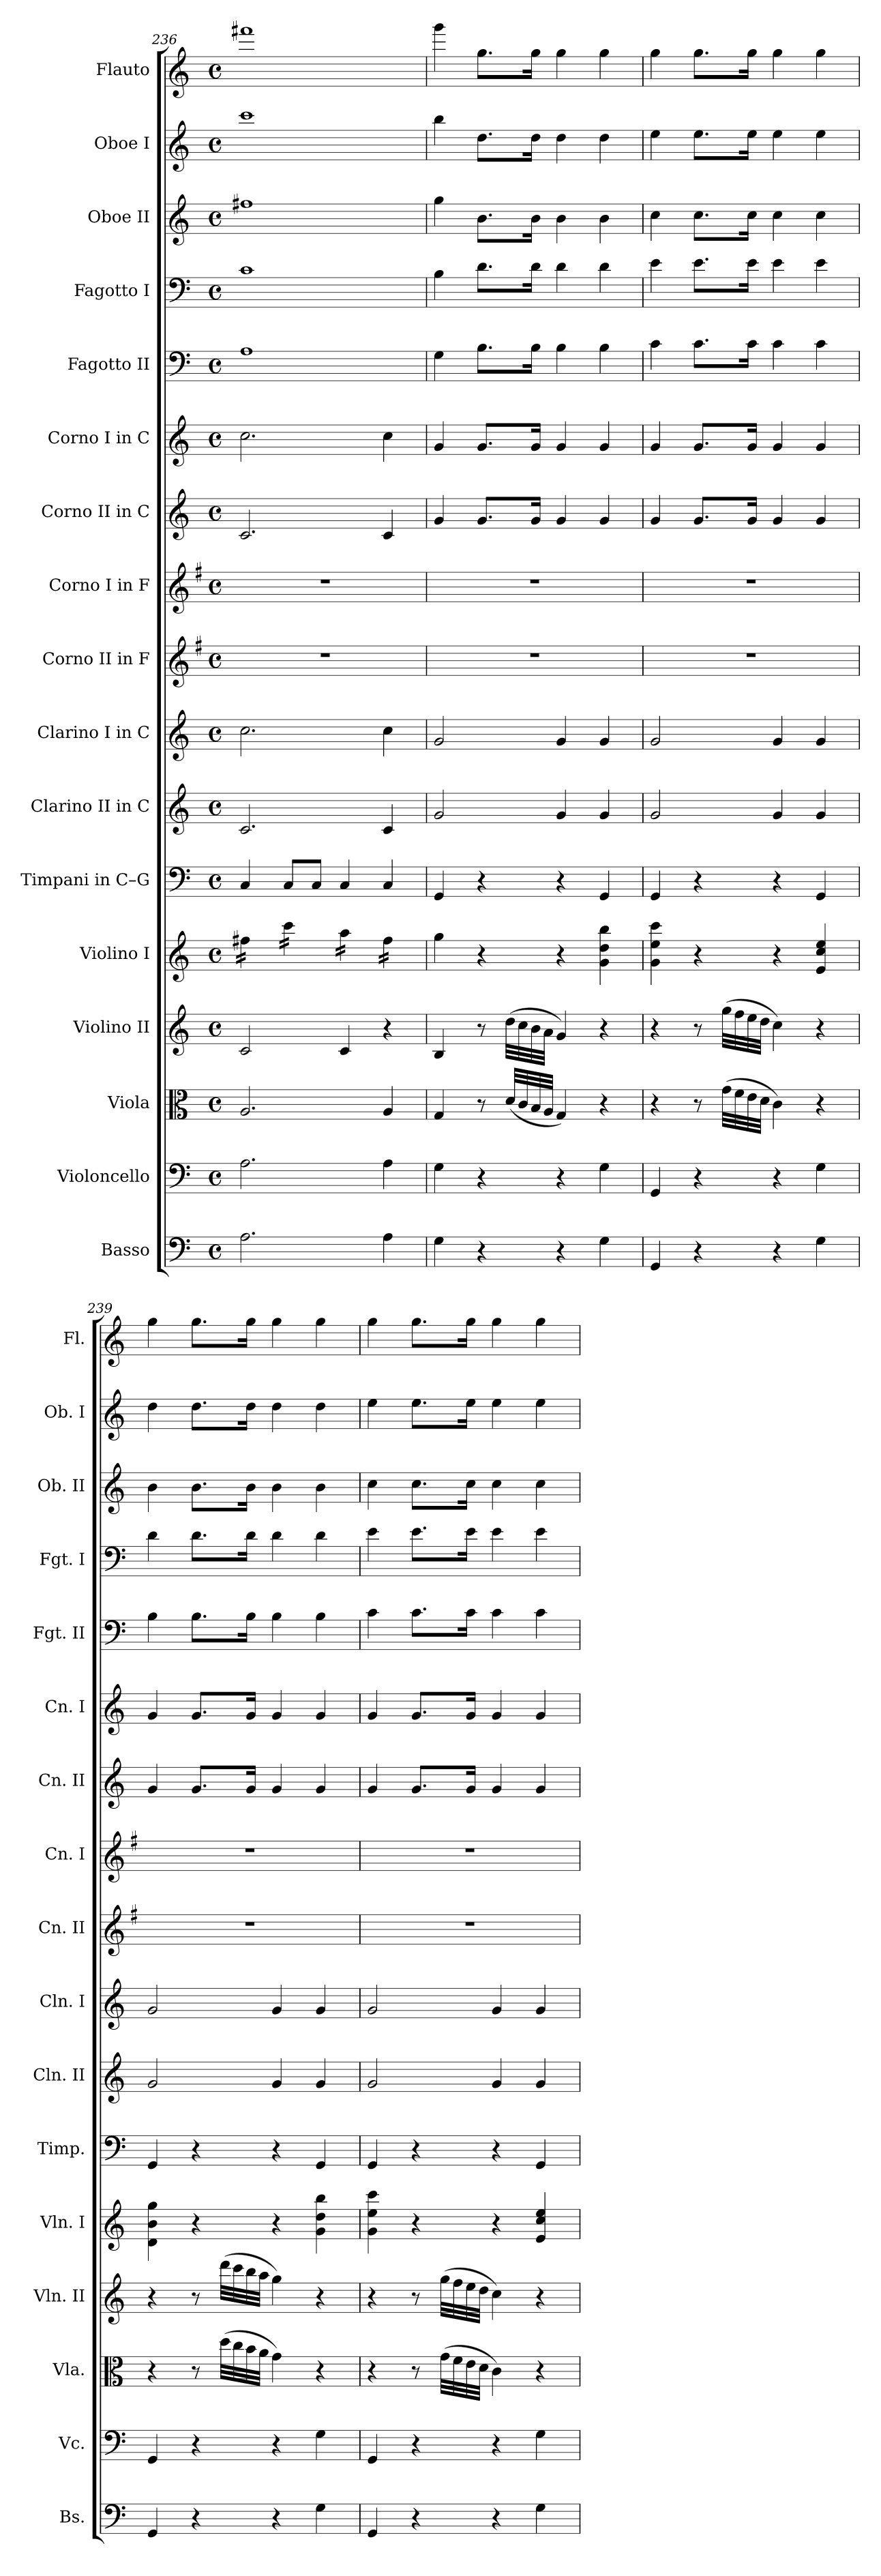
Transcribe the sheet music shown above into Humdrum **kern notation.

**kern	**kern	**kern	**kern	**kern	**kern	**kern	**kern	**kern	**kern	**kern	**kern	**kern	**kern	**kern	**kern	**kern
*part17	*part16	*part15	*part14	*part13	*part12	*part11	*part10	*part9	*part8	*part7	*part6	*part5	*part4	*part3	*part2	*part1
*staff17	*staff16	*staff15	*staff14	*staff13	*staff12	*staff11	*staff10	*staff9	*staff8	*staff7	*staff6	*staff5	*staff4	*staff3	*staff2	*staff1
*I"Basso	*I"Violoncello	*I"Viola	*I"Violino II	*I"Violino I	*I"Timpani in C–G	*I"Clarino II in C	*I"Clarino I in C	*I"Corno II in F	*I"Corno I in F	*I"Corno II in C	*I"Corno I in C	*I"Fagotto II	*I"Fagotto I	*I"Oboe II	*I"Oboe I	*I"Flauto
*I'Bs.	*I'Vc.	*I'Vla.	*I'Vln. II	*I'Vln. I	*I'Timp.	*I'Cln. II	*I'Cln. I	*I'Cn. II	*I'Cn. I	*I'Cn. II	*I'Cn. I	*I'Fgt. II	*I'Fgt. I	*I'Ob. II	*I'Ob. I	*I'Fl.
!!LO:PB:g=z
*clefF4	*clefF4	*clefC3	*clefG2	*clefG2	*clefF4	*clefG2	*clefG2	*clefG2	*clefG2	*clefG2	*clefG2	*clefF4	*clefF4	*clefG2	*clefG2	*clefG2
*ITrd7c12	*	*	*	*	*	*	*	*ITrd4c7	*ITrd4c7	*ITrd7c12	*ITrd7c12	*	*	*	*	*
*k[]	*k[]	*k[]	*k[]	*k[]	*k[]	*k[]	*k[]	*k[]	*k[]	*k[]	*k[]	*k[]	*k[]	*k[]	*k[]	*k[]
*M4/4	*M4/4	*M4/4	*M4/4	*M4/4	*M4/4	*M4/4	*M4/4	*M4/4	*M4/4	*M4/4	*M4/4	*M4/4	*M4/4	*M4/4	*M4/4	*M4/4
*met(c)	*met(c)	*met(c)	*met(c)	*met(c)	*met(c)	*met(c)	*met(c)	*met(c)	*met(c)	*met(c)	*met(c)	*met(c)	*met(c)	*met(c)	*met(c)	*met(c)
=236	=236	=236	=236	=236	=236	=236	=236	=236	=236	=236	=236	=236	=236	=236	=236	=236
*	*	*	*	*tremolo	*	*	*	*	*	*	*	*	*	*	*	*
2.AA\	2.A\	2.A/	2c/	16ff#X\LL	4C/	2.c/	2.cc\	1r	1r	2.C/	2.c\	1A	1c	1ff#X	1ccc	1fff#X
.	.	.	.	16ff#X\	.	.	.	.	.	.	.	.	.	.	.	.
.	.	.	.	16ff#X\	.	.	.	.	.	.	.	.	.	.	.	.
.	.	.	.	16ff#X\JJ	.	.	.	.	.	.	.	.	.	.	.	.
.	.	.	.	16ccc\LL	8C/L	.	.	.	.	.	.	.	.	.	.	.
.	.	.	.	16ccc\	.	.	.	.	.	.	.	.	.	.	.	.
.	.	.	.	16ccc\	8C/J	.	.	.	.	.	.	.	.	.	.	.
.	.	.	.	16ccc\JJ	.	.	.	.	.	.	.	.	.	.	.	.
.	.	.	4c/	16aa\LL	4C/	.	.	.	.	.	.	.	.	.	.	.
.	.	.	.	16aa\	.	.	.	.	.	.	.	.	.	.	.	.
.	.	.	.	16aa\	.	.	.	.	.	.	.	.	.	.	.	.
.	.	.	.	16aa\JJ	.	.	.	.	.	.	.	.	.	.	.	.
4AA\	4A\	4A/	4r	16ff#\LL	4C/	4c/	4cc\	.	.	4C/	4c\	.	.	.	.	.
.	.	.	.	16ff#\	.	.	.	.	.	.	.	.	.	.	.	.
.	.	.	.	16ff#\	.	.	.	.	.	.	.	.	.	.	.	.
.	.	.	.	16ff#\JJ	.	.	.	.	.	.	.	.	.	.	.	.
*	*	*	*	*Xtremolo	*	*	*	*	*	*	*	*	*	*	*	*
=237	=237	=237	=237	=237	=237	=237	=237	=237	=237	=237	=237	=237	=237	=237	=237	=237
4GG\	4G\	4G/	4B/	4gg\	4GG/	2g/	2g/	1r	1r	4G/	4G/	4G\	4B\	4gg\	4bb\	4ggg\
4r	4r	8r	8r	4r	4r	.	.	.	.	8.G/L	8.G/L	8.B\L	8.d\L	8.b\L	8.dd\L	8.gg\L
.	.	(32d/LLL	(32dd\LLL	.	.	.	.	.	.	.	.	.	.	.	.	.
.	.	32c/	32cc\	.	.	.	.	.	.	.	.	.	.	.	.	.
.	.	32B/	32b\	.	.	.	.	.	.	16G/Jk	16G/Jk	16B\Jk	16d\Jk	16b\Jk	16dd\Jk	16gg\Jk
.	.	32A/JJJ	32a\JJJ	.	.	.	.	.	.	.	.	.	.	.	.	.
4r	4r	4G/)	4g/)	4r	4r	4g/	4g/	.	.	4G/	4G/	4B\	4d\	4b\	4dd\	4gg\
4GG\	4G\	4r	4r	4g\ 4dd\ 4bb\	4GG/	4g/	4g/	.	.	4G/	4G/	4B\	4d\	4b\	4dd\	4gg\
=238	=238	=238	=238	=238	=238	=238	=238	=238	=238	=238	=238	=238	=238	=238	=238	=238
4GGG/	4GG/	4r	4r	4g\ 4ee\ 4ccc\	4GG/	2g/	2g/	1r	1r	4G/	4G/	4c\	4e\	4cc\	4ee\	4gg\
4r	4r	8r	8r	4r	4r	.	.	.	.	8.G/L	8.G/L	8.c\L	8.e\L	8.cc\L	8.ee\L	8.gg\L
.	.	(32g\LLL	(32gg\LLL	.	.	.	.	.	.	.	.	.	.	.	.	.
.	.	32f\	32ff\	.	.	.	.	.	.	.	.	.	.	.	.	.
.	.	32e\	32ee\	.	.	.	.	.	.	16G/Jk	16G/Jk	16c\Jk	16e\Jk	16cc\Jk	16ee\Jk	16gg\Jk
.	.	32d\JJJ	32dd\JJJ	.	.	.	.	.	.	.	.	.	.	.	.	.
4r	4r	4c\)	4cc\)	4r	4r	4g/	4g/	.	.	4G/	4G/	4c\	4e\	4cc\	4ee\	4gg\
4GG\	4G\	4r	4r	4e/ 4cc/ 4ee/	4GG/	4g/	4g/	.	.	4G/	4G/	4c\	4e\	4cc\	4ee\	4gg\
=239	=239	=239	=239	=239	=239	=239	=239	=239	=239	=239	=239	=239	=239	=239	=239	=239
4GGG/	4GG/	4r	4r	4d\ 4b\ 4gg\	4GG/	2g/	2g/	1r	1r	4G/	4G/	4B\	4d\	4b\	4dd\	4gg\
4r	4r	8r	8r	4r	4r	.	.	.	.	8.G/L	8.G/L	8.B\L	8.d\L	8.b\L	8.dd\L	8.gg\L
.	.	(32dd\LLL	(32ddd\LLL	.	.	.	.	.	.	.	.	.	.	.	.	.
.	.	32cc\	32ccc\	.	.	.	.	.	.	.	.	.	.	.	.	.
.	.	32b\	32bb\	.	.	.	.	.	.	16G/Jk	16G/Jk	16B\Jk	16d\Jk	16b\Jk	16dd\Jk	16gg\Jk
.	.	32a\JJJ	32aa\JJJ	.	.	.	.	.	.	.	.	.	.	.	.	.
4r	4r	4g\)	4gg\)	4r	4r	4g/	4g/	.	.	4G/	4G/	4B\	4d\	4b\	4dd\	4gg\
4GG\	4G\	4r	4r	4g\ 4dd\ 4bb\	4GG/	4g/	4g/	.	.	4G/	4G/	4B\	4d\	4b\	4dd\	4gg\
=240	=240	=240	=240	=240	=240	=240	=240	=240	=240	=240	=240	=240	=240	=240	=240	=240
4GGG/	4GG/	4r	4r	4g\ 4ee\ 4ccc\	4GG/	2g/	2g/	1r	1r	4G/	4G/	4c\	4e\	4cc\	4ee\	4gg\
4r	4r	8r	8r	4r	4r	.	.	.	.	8.G/L	8.G/L	8.c\L	8.e\L	8.cc\L	8.ee\L	8.gg\L
.	.	(32g\LLL	(32gg\LLL	.	.	.	.	.	.	.	.	.	.	.	.	.
.	.	32f\	32ff\	.	.	.	.	.	.	.	.	.	.	.	.	.
.	.	32e\	32ee\	.	.	.	.	.	.	16G/Jk	16G/Jk	16c\Jk	16e\Jk	16cc\Jk	16ee\Jk	16gg\Jk
.	.	32d\JJJ	32dd\JJJ	.	.	.	.	.	.	.	.	.	.	.	.	.
4r	4r	4c\)	4cc\)	4r	4r	4g/	4g/	.	.	4G/	4G/	4c\	4e\	4cc\	4ee\	4gg\
4GG\	4G\	4r	4r	4e/ 4cc/ 4ee/	4GG/	4g/	4g/	.	.	4G/	4G/	4c\	4e\	4cc\	4ee\	4gg\
=	=	=	=	=	=	=	=	=	=	=	=	=	=	=	=	=
*-	*-	*-	*-	*-	*-	*-	*-	*-	*-	*-	*-	*-	*-	*-	*-	*-
